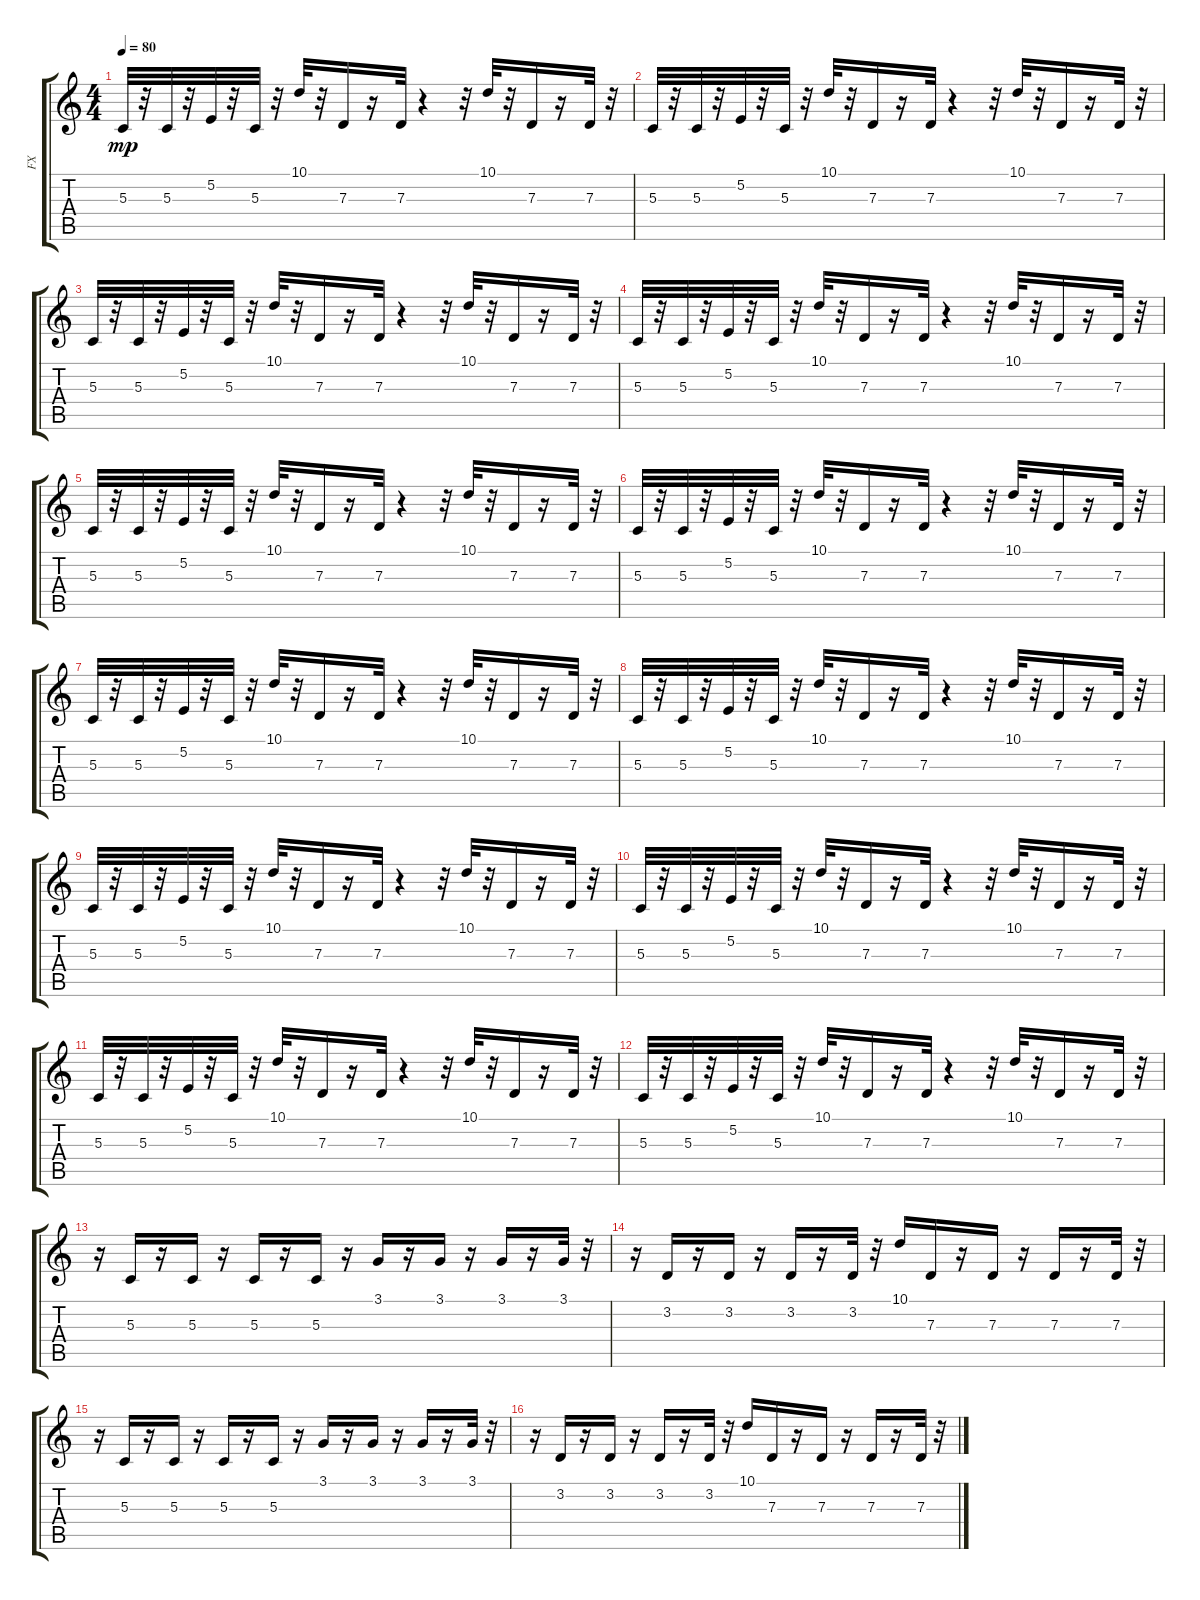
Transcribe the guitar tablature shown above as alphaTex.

\track ("FX" "FX") {instrument lead8bassandlead}
\staff {score tabs}
\tuning (E4 B3 G3 D3 A2 E2) {hide}
\ts (4 4)
\tempo 80
\clef g2
\ks c
5.3.32{dy mp} r.32 5.3.32 r.32 5.2.32 r.32 5.3.32 r.32 10.1.32 r.32 7.3.16 r.16 7.3.32 r.4 r.32 10.1.32 r.32 7.3.16 r.16 7.3.32 r.32 |
5.3.32 r.32 5.3.32 r.32 5.2.32 r.32 5.3.32 r.32 10.1.32 r.32 7.3.16 r.16 7.3.32 r.4 r.32 10.1.32 r.32 7.3.16 r.16 7.3.32 r.32 |
5.3.32 r.32 5.3.32 r.32 5.2.32 r.32 5.3.32 r.32 10.1.32 r.32 7.3.16 r.16 7.3.32 r.4 r.32 10.1.32 r.32 7.3.16 r.16 7.3.32 r.32 |
5.3.32 r.32 5.3.32 r.32 5.2.32 r.32 5.3.32 r.32 10.1.32 r.32 7.3.16 r.16 7.3.32 r.4 r.32 10.1.32 r.32 7.3.16 r.16 7.3.32 r.32 |
5.3.32 r.32 5.3.32 r.32 5.2.32 r.32 5.3.32 r.32 10.1.32 r.32 7.3.16 r.16 7.3.32 r.4 r.32 10.1.32 r.32 7.3.16 r.16 7.3.32 r.32 |
5.3.32 r.32 5.3.32 r.32 5.2.32 r.32 5.3.32 r.32 10.1.32 r.32 7.3.16 r.16 7.3.32 r.4 r.32 10.1.32 r.32 7.3.16 r.16 7.3.32 r.32 |
5.3.32 r.32 5.3.32 r.32 5.2.32 r.32 5.3.32 r.32 10.1.32 r.32 7.3.16 r.16 7.3.32 r.4 r.32 10.1.32 r.32 7.3.16 r.16 7.3.32 r.32 |
5.3.32 r.32 5.3.32 r.32 5.2.32 r.32 5.3.32 r.32 10.1.32 r.32 7.3.16 r.16 7.3.32 r.4 r.32 10.1.32 r.32 7.3.16 r.16 7.3.32 r.32 |
5.3.32 r.32 5.3.32 r.32 5.2.32 r.32 5.3.32 r.32 10.1.32 r.32 7.3.16 r.16 7.3.32 r.4 r.32 10.1.32 r.32 7.3.16 r.16 7.3.32 r.32 |
5.3.32 r.32 5.3.32 r.32 5.2.32 r.32 5.3.32 r.32 10.1.32 r.32 7.3.16 r.16 7.3.32 r.4 r.32 10.1.32 r.32 7.3.16 r.16 7.3.32 r.32 |
5.3.32 r.32 5.3.32 r.32 5.2.32 r.32 5.3.32 r.32 10.1.32 r.32 7.3.16 r.16 7.3.32 r.4 r.32 10.1.32 r.32 7.3.16 r.16 7.3.32 r.32 |
5.3.32 r.32 5.3.32 r.32 5.2.32 r.32 5.3.32 r.32 10.1.32 r.32 7.3.16 r.16 7.3.32 r.4 r.32 10.1.32 r.32 7.3.16 r.16 7.3.32 r.32 |
r.16 5.3.16 r.16 5.3.16 r.16 5.3.16 r.16 5.3.16 r.16 3.1.16 r.16 3.1.16 r.16 3.1.16 r.16 3.1.32 r.32 |
r.16 3.2.16 r.16 3.2.16 r.16 3.2.16 r.16 3.2.32 r.32 10.1.16 7.3.16 r.16 7.3.16 r.16 7.3.16 r.16 7.3.32 r.32 |
r.16 5.3.16 r.16 5.3.16 r.16 5.3.16 r.16 5.3.16 r.16 3.1.16 r.16 3.1.16 r.16 3.1.16 r.16 3.1.32 r.32 |
r.16 3.2.16 r.16 3.2.16 r.16 3.2.16 r.16 3.2.32 r.32 10.1.16 7.3.16 r.16 7.3.16 r.16 7.3.16 r.16 7.3.32 r.32
